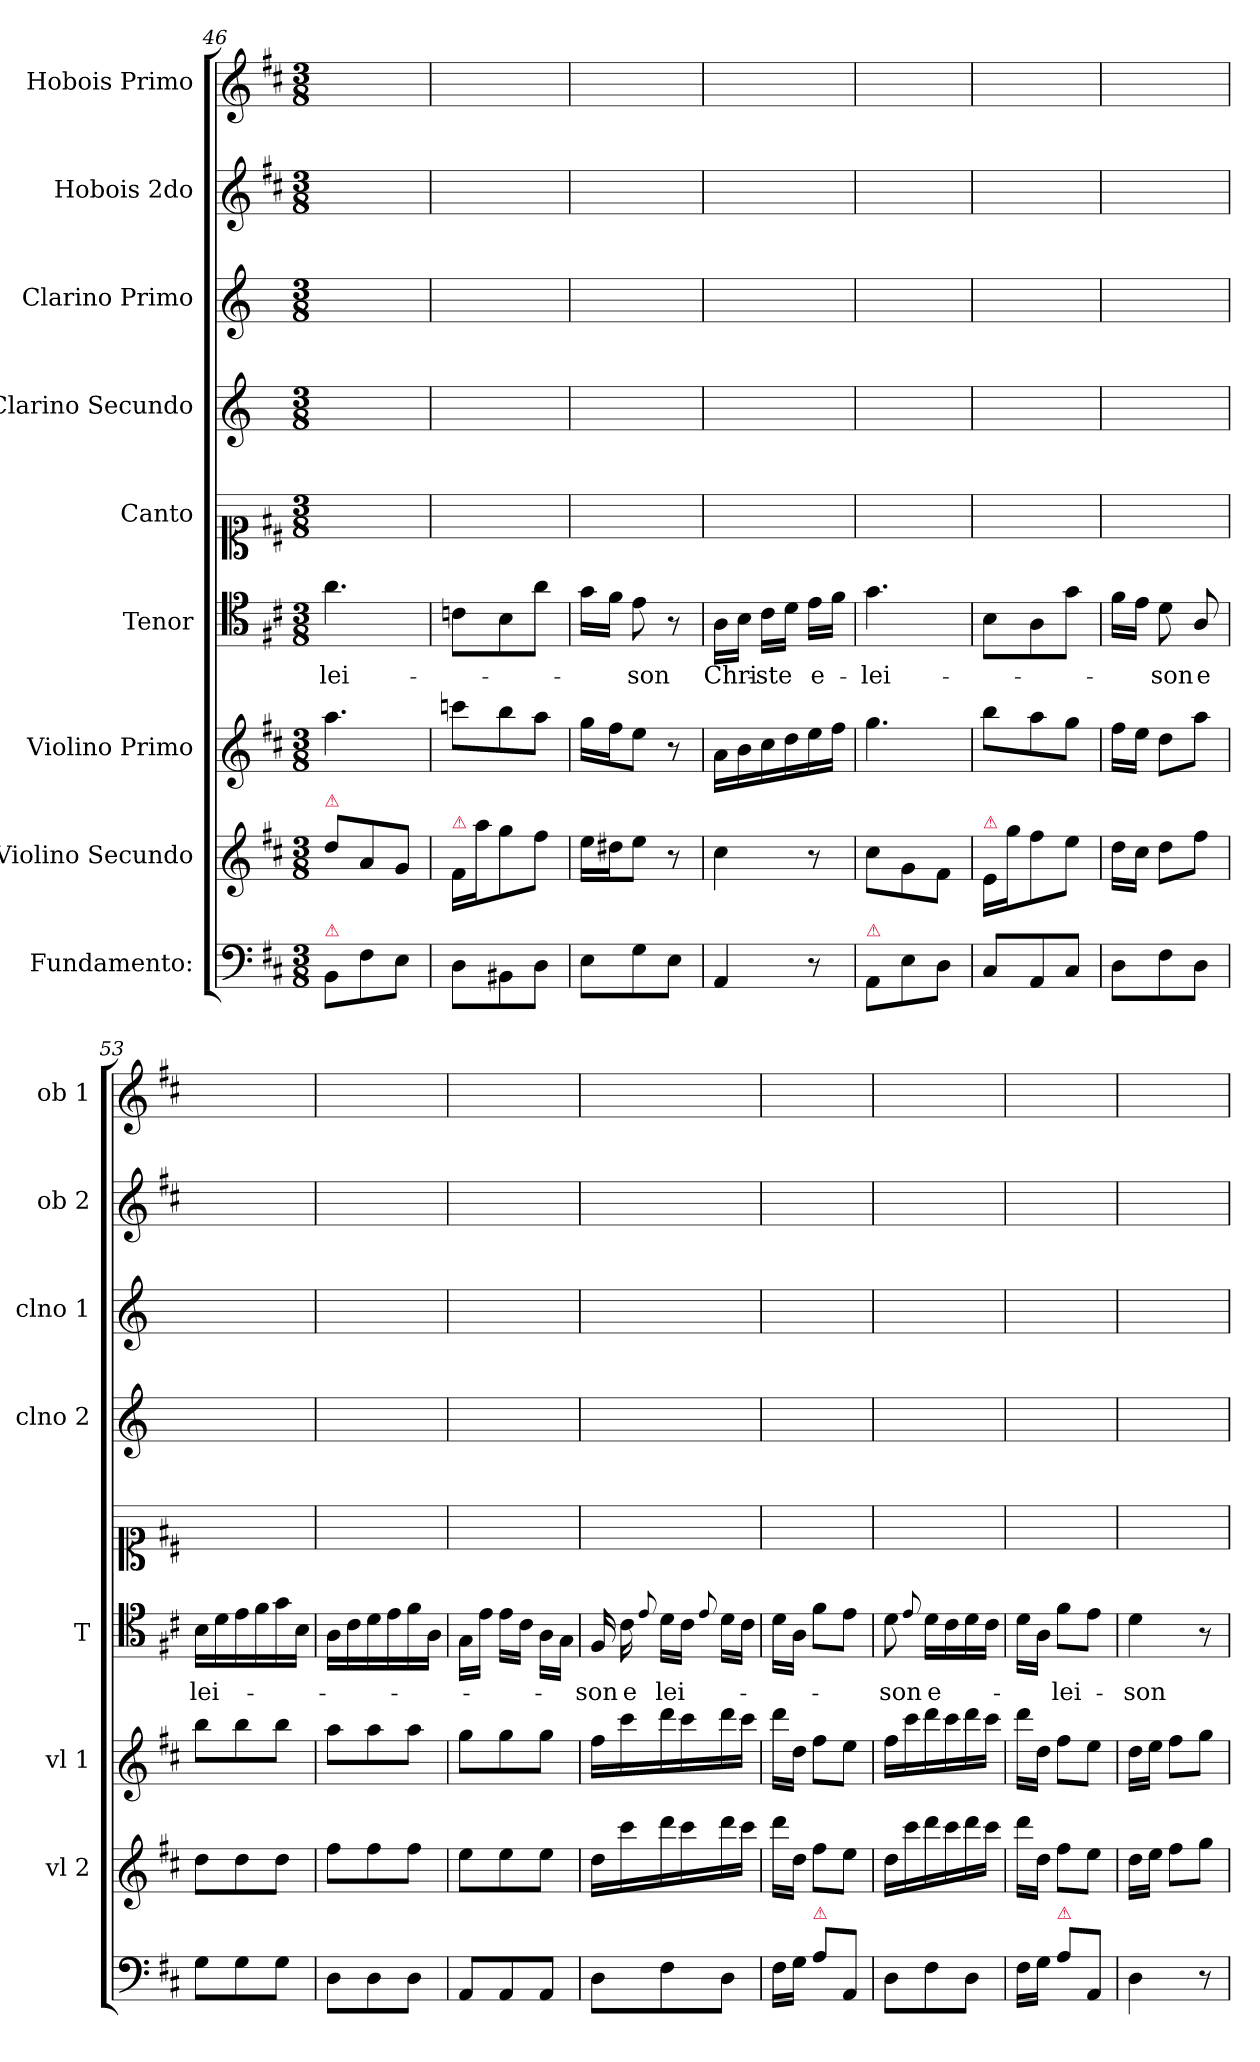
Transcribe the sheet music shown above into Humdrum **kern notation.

**kern	**kern	**kern	**kern	**text	**kern	**kern	**kern	**kern	**kern
*part9	*part8	*part7	*part6	*part6	*part5	*part4	*part3	*part2	*part1
*staff9	*staff8	*staff7	*staff6	*staff6	*staff5	*staff4	*staff3	*staff2	*staff1
*I"Fundamento:	*I"Violino Secundo	*I"Violino Primo	*I"Tenor	*	*I"Canto	*I"Clarino Secundo	*I"Clarino Primo	*I"Hobois 2do	*I"Hobois Primo
*	*I'vl 2	*I'vl 1	*I'T	*	*	*I'clno 2	*I'clno 1	*I'ob 2	*I'ob 1
*clefF4	*clefG2	*clefG2	*clefC4	*	*clefC1	*clefG2	*clefG2	*clefG2	*clefG2
*	*	*	*	*	*	*ITrd-1c-2	*ITrd-1c-2	*	*
*k[f#c#]	*k[f#c#]	*k[f#c#]	*k[f#c#]	*	*k[f#c#]	*k[f#c#]	*k[f#c#]	*k[f#c#]	*k[f#c#]
*D:	*D:	*D:	*D:	*	*D:	*D:	*D:	*D:	*D:
*M3/8	*M3/8	*M3/8	*M3/8	*	*M3/8	*M3/8	*M3/8	*M3/8	*M3/8
=46	=46	=46	=46	=46	=46	=46	=46	=46	=46
!	!LO:TX:a:color=crimson:t=⚠	!	!	!	!	!	!	!	!
!LO:TX:a:color=crimson:t=⚠	!	!	!	!	!	!	!	!	!
8BB/L	8dd\L	4.aa\	4.a\	-lei-	4.ryy	4.ryy	4.ryy	4.ryy	4.ryy
8F#\	8a/	.	.	.	.	.	.	.	.
8E\J	8g/J	.	.	.	.	.	.	.	.
=47	=47	=47	=47	=47	=47	=47	=47	=47	=47
!	!LO:TX:a:color=crimson:t=⚠	!	!	!	!	!	!	!	!
8D\L	16f#/LL	8cccn\L	8cn\L	.	4.ryy	4.ryy	4.ryy	4.ryy	4.ryy
.	16aa\J	.	.	.	.	.	.	.	.
8BB#X\	8gg\	8bb\	8B\	.	.	.	.	.	.
8D\J	8ff#\J	8aa\J	8a\J	.	.	.	.	.	.
=48	=48	=48	=48	=48	=48	=48	=48	=48	=48
8E\L	16ee\LL	16gg\LL	16g\LL	.	4.ryy	4.ryy	4.ryy	4.ryy	4.ryy
.	16dd#X\J	16ff#\J	16f#\JJ	.	.	.	.	.	.
8G\	8ee\J	8ee\J	8e\	-son	.	.	.	.	.
8E\J	8r	8r	8r	.	.	.	.	.	.
=49	=49	=49	=49	=49	=49	=49	=49	=49	=49
4AA/	4cc#\	16a\LL	16A\LL	Chri-	4.ryy	4.ryy	4.ryy	4.ryy	4.ryy
.	.	16b\	16B\JJ	.	.	.	.	.	.
.	.	16cc#\	16c#\LL	-ste	.	.	.	.	.
.	.	16dd\	16d\JJ	.	.	.	.	.	.
8r	8r	16ee\	16e\LL	e-	.	.	.	.	.
.	.	16ff#\JJ	16f#\JJ	.	.	.	.	.	.
=50	=50	=50	=50	=50	=50	=50	=50	=50	=50
!LO:TX:a:color=crimson:t=⚠	!	!	!	!	!	!	!	!	!
8AA/L	8cc#\L	4.gg\	4.g\	-lei-	4.ryy	4.ryy	4.ryy	4.ryy	4.ryy
8E\	8g\	.	.	.	.	.	.	.	.
8D\J	8f#\J	.	.	.	.	.	.	.	.
=51	=51	=51	=51	=51	=51	=51	=51	=51	=51
!	!LO:TX:a:color=crimson:t=⚠	!	!	!	!	!	!	!	!
8C#/L	16e/LL	8bb\L	8B\L	.	4.ryy	4.ryy	4.ryy	4.ryy	4.ryy
.	16gg\J	.	.	.	.	.	.	.	.
8AA/	8ff#\	8aa\	8A\	.	.	.	.	.	.
8C#/J	8ee\J	8gg\J	8g\J	.	.	.	.	.	.
=52	=52	=52	=52	=52	=52	=52	=52	=52	=52
8D\L	16dd\LL	16ff#\LL	16f#\LL	.	4.ryy	4.ryy	4.ryy	4.ryy	4.ryy
.	16cc#\JJ	16ee\JJ	16e\JJ	.	.	.	.	.	.
8F#\	8dd\L	8dd\L	8d\	-son	.	.	.	.	.
8D\J	8ff#\J	8aa\J	8A/	e	.	.	.	.	.
=53	=53	=53	=53	=53	=53	=53	=53	=53	=53
8G\L	8dd\L	8bb\L	16B\LL	lei-	4.ryy	4.ryy	4.ryy	4.ryy	4.ryy
.	.	.	16d\	.	.	.	.	.	.
8G\	8dd\	8bb\	16e\	.	.	.	.	.	.
.	.	.	16f#\	.	.	.	.	.	.
8G\J	8dd\J	8bb\J	16g\	.	.	.	.	.	.
.	.	.	16B\JJ	.	.	.	.	.	.
=54	=54	=54	=54	=54	=54	=54	=54	=54	=54
8D\L	8ff#\L	8aa\L	16A\LL	.	4.ryy	4.ryy	4.ryy	4.ryy	4.ryy
.	.	.	16c#\	.	.	.	.	.	.
8D\	8ff#\	8aa\	16d\	.	.	.	.	.	.
.	.	.	16e\	.	.	.	.	.	.
8D\J	8ff#\J	8aa\J	16f#\	.	.	.	.	.	.
.	.	.	16A\JJ	.	.	.	.	.	.
=55	=55	=55	=55	=55	=55	=55	=55	=55	=55
8AA/L	8ee\L	8gg\L	16G\LL	.	4.ryy	4.ryy	4.ryy	4.ryy	4.ryy
.	.	.	16e\JJ	.	.	.	.	.	.
8AA/	8ee\	8gg\	16e\LL	.	.	.	.	.	.
.	.	.	16c#\JJ	.	.	.	.	.	.
8AA/J	8ee\J	8gg\J	16A\LL	.	.	.	.	.	.
.	.	.	16G\JJ	.	.	.	.	.	.
=56	=56	=56	=56	=56	=56	=56	=56	=56	=56
8D\L	16dd\LL	16ff#\LL	16F#/	-son	4.ryy	4.ryy	4.ryy	4.ryy	4.ryy
.	16ccc#\	16ccc#\	16c#\	e	.	.	.	.	.
.	.	.	8qqe/	.	.	.	.	.	.
8F#\	16ddd\	16ddd\	16d\LL	lei-	.	.	.	.	.
.	16ccc#\	16ccc#\	16c#\JJ	.	.	.	.	.	.
.	.	.	8qqe/	.	.	.	.	.	.
8D\J	16ddd\	16ddd\	16d\LL	.	.	.	.	.	.
.	16ccc#\JJ	16ccc#\JJ	16c#\JJ	.	.	.	.	.	.
=57	=57	=57	=57	=57	=57	=57	=57	=57	=57
16F#\LL	16ddd\LL	16ddd\LL	16d\LL	.	4.ryy	4.ryy	4.ryy	4.ryy	4.ryy
16G\JJ	16dd\JJ	16dd\JJ	16A\JJ	.	.	.	.	.	.
!LO:TX:a:color=crimson:t=⚠	!	!	!	!	!	!	!	!	!
8A\L	8ff#\L	8ff#\L	8f#\L	.	.	.	.	.	.
8AA/J	8ee\J	8ee\J	8e\J	.	.	.	.	.	.
=58	=58	=58	=58	=58	=58	=58	=58	=58	=58
8D\L	16dd\LL	16ff#\LL	8d\	-son	4.ryy	4.ryy	4.ryy	4.ryy	4.ryy
.	16ccc#\	16ccc#\	.	.	.	.	.	.	.
.	.	.	8qqe/	.	.	.	.	.	.
8F#\	16ddd\	16ddd\	16d\LL	e-	.	.	.	.	.
.	16ccc#\	16ccc#\	16c#\	.	.	.	.	.	.
8D\J	16ddd\	16ddd\	16d\	.	.	.	.	.	.
.	16ccc#\JJ	16ccc#\JJ	16c#\JJ	.	.	.	.	.	.
=59	=59	=59	=59	=59	=59	=59	=59	=59	=59
16F#\LL	16ddd\LL	16ddd\LL	16d\LL	.	4.ryy	4.ryy	4.ryy	4.ryy	4.ryy
16G\JJ	16dd\JJ	16dd\JJ	16A\JJ	.	.	.	.	.	.
!LO:TX:a:color=crimson:t=⚠	!	!	!	!	!	!	!	!	!
8A\L	8ff#\L	8ff#\L	8f#\L	-lei-	.	.	.	.	.
8AA/J	8ee\J	8ee\J	8e\J	.	.	.	.	.	.
=60	=60	=60	=60	=60	=60	=60	=60	=60	=60
4D\	16dd\LL	16dd\LL	4d\	-son	4.ryy	4.ryy	4.ryy	4.ryy	4.ryy
.	16ee\JJ	16ee\JJ	.	.	.	.	.	.	.
.	8ff#\L	8ff#\L	.	.	.	.	.	.	.
8r	8gg\J	8gg\J	8r	.	.	.	.	.	.
=	=	=	=	=	=	=	=	=	=
*-	*-	*-	*-	*-	*-	*-	*-	*-	*-
